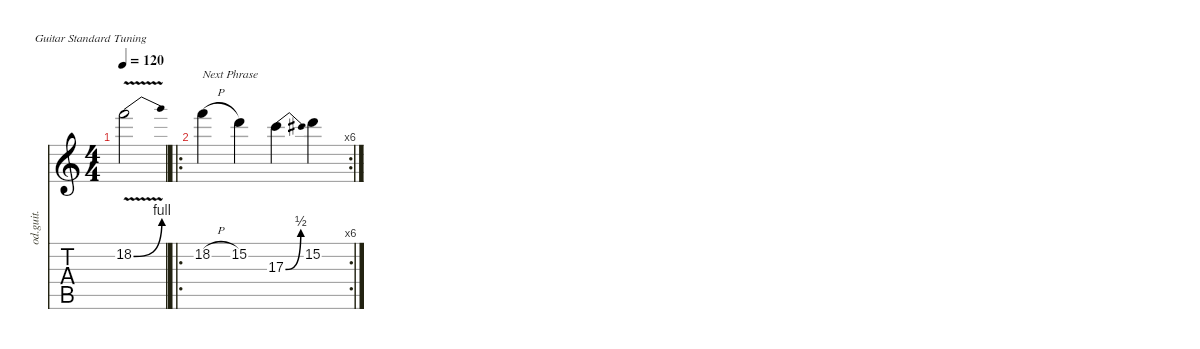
\defaultSystemsLayout 4
\hideDynamics
\bracketExtendMode nobrackets
\otherSystemsTrackNameOrientation horizontal
\track ("Overdriven Guitar" "od.guit.") {instrument overdrivenguitar}
\staff {score tabs}
\tuning (E4 B3 G3 D3 A2 E2)
\ts (4 4)
\tempo 120
\clef g2
\ks c
18.2{be (bend 0 0 15 4) v}.2{dy mf beam Down} |
\ro
\rc 6
18.2{h}.4{txt "Next Phrase" beam Down} 15.2.4{beam Down} 17.3{be (bend 0 0 15 2)}.4{beam Down} 15.2.4{beam Down}
